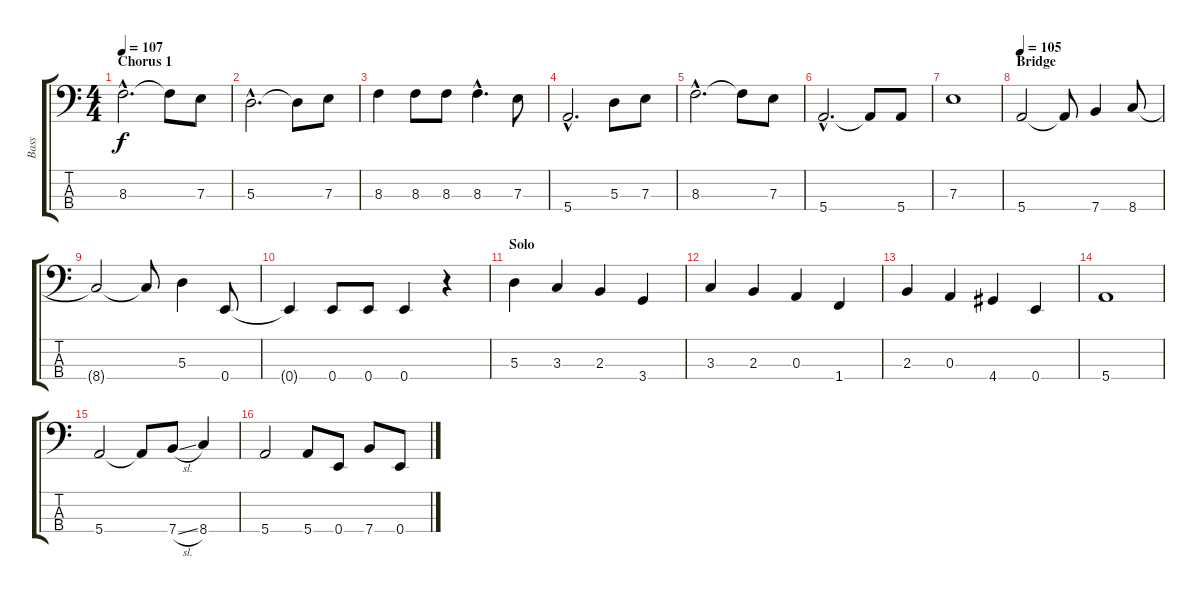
\track ("Bass" "Bass") {instrument electricbassfinger}
\staff {score tabs}
\tuning (G2 D2 A1 E1) {hide}
\ts (4 4)
\section ("" "Chorus 1")
\tempo 107
\clef f4
\ks c
8.3{hac}.2{d dy f} 8.3{t}.8 7.3.8 |
5.3{hac}.2{d} 5.3{t}.8 7.3.8 |
8.3.4 8.3.8 8.3.8 8.3{hac}.4{d} 7.3.8 |
5.4{hac}.2{d} 5.3.8 7.3.8 |
8.3{hac}.2{d} 8.3{t}.8 7.3.8 |
5.4{hac}.2{d} 5.4{t}.8 5.4.8 |
7.3.1 |
\section ("" "Bridge")
\tempo 105
5.4.2 5.4{t}.8 7.4.4 8.4.8 |
8.4{t}.2 8.4{t}.8 5.3.4 0.4.8 |
0.4{t}.4 0.4.8 0.4.8 0.4.4 r.4 |
\section ("" "Solo")
5.3.4 3.3.4 2.3.4 3.4.4 |
3.3.4 2.3.4 0.3.4 1.4.4 |
2.3.4 0.3.4 4.4.4 0.4.4 |
5.4.1 |
5.4.2 5.4{t}.8 7.4{sl}.8 8.4.4 |
5.4.2 5.4.8 0.4.8 7.4.8 0.4.8
